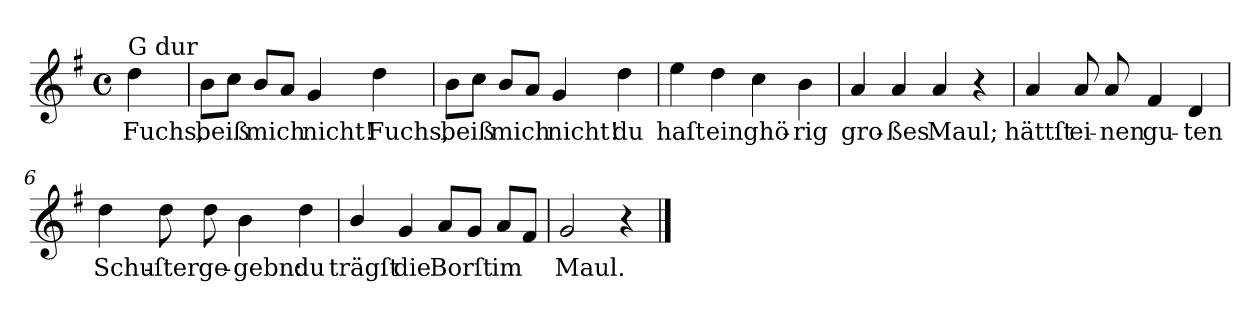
**kern	**text
*part1	*part1
*staff1	*staff1
*k[f#]	*
*G:	*
*M4/4	*
*met(c)	*
=	=
!LO:TX:a:t=G dur	!
4dd	Fuchs,
=1	=1
8bL	beiß
8ccJ	.
8bL	mich
8aJ	.
4g	nicht!
4dd	Fuchs,
=2	=2
8bL	beiß
8ccJ	.
8bL	mich
8aJ	.
4g	nicht!
4dd	du
=3	=3
4ee	haſt
4dd	ein
4cc	ghö-
4b	-rig
=4	=4
4a	gro-
4a	-ßes
4a	Maul;
4r	.
=5	=5
4a	hättſt
8a	ei-
8a	-nen
4f#	gu-
4d	-ten
=6	=6
4dd	Schu-
8dd	-ſter
8dd	ge-
4b	-gebn:
4dd	du
=7	=7
4b/	trägſt
4g	die
8aL	Borſt
8gJ	.
8aL	im
8f#J	.
=8	=8
2g	Maul.
4r	.
==	==
*-	*-
